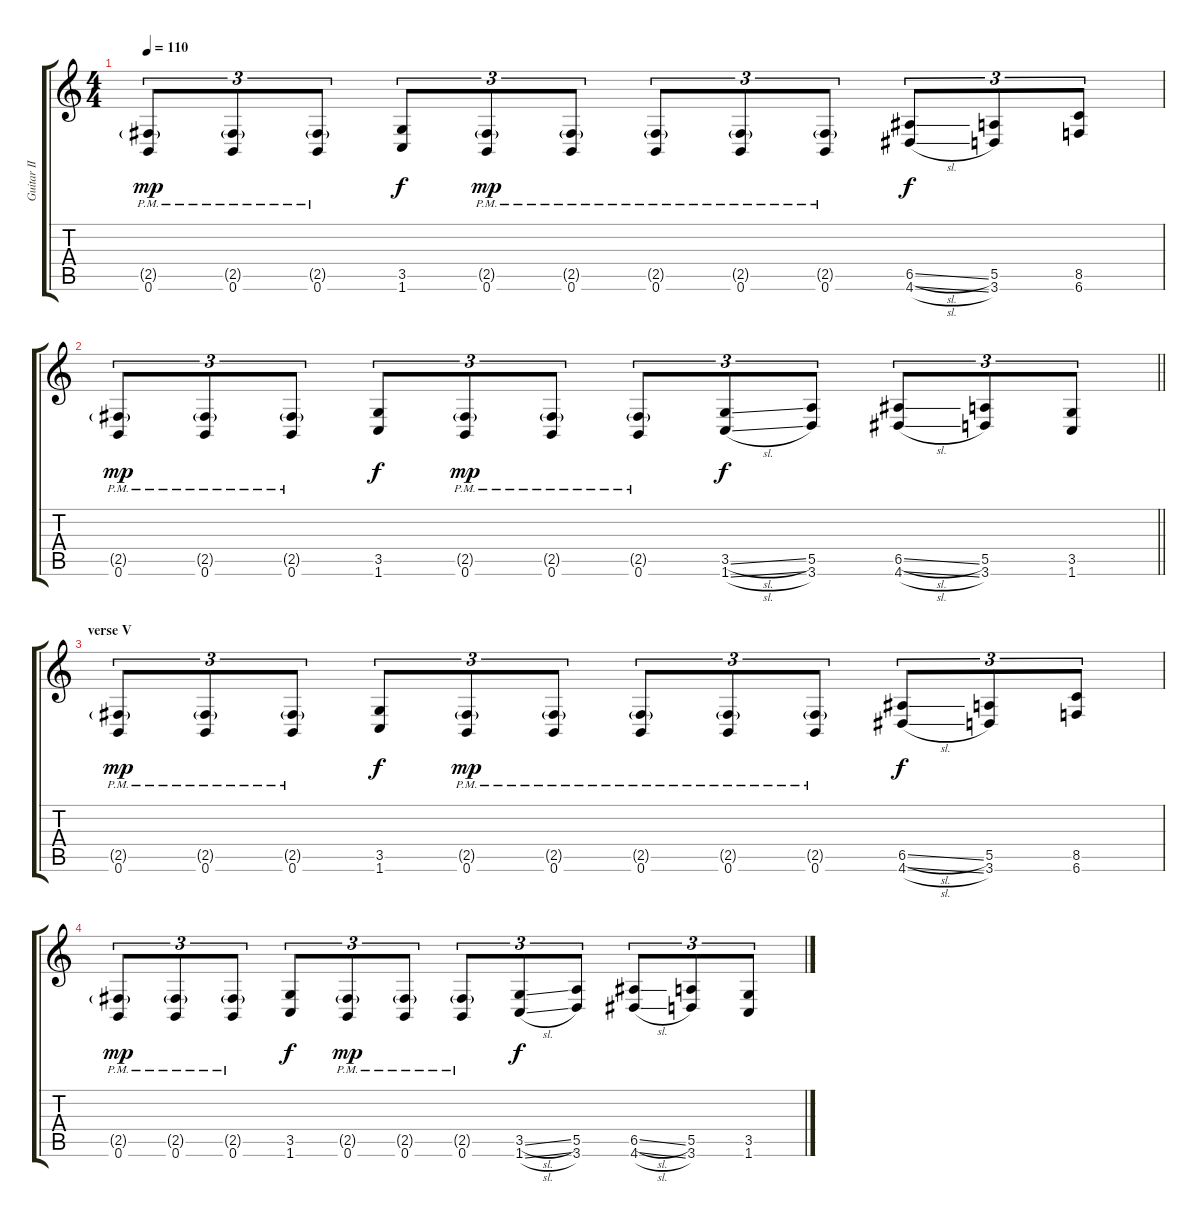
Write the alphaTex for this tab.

\track ("Guitar II" "Guitar II") {instrument distortionguitar}
\staff {score tabs}
\tuning (B3 Gb3 D3 A2 E2 B1) {hide}
\ts (4 4)
\tempo 110
\clef g2
\ks c
(2.5{g pm} 0.6{pm}).8{tu (3 2) dy mp} (2.5{g pm} 0.6{pm}).8{tu (3 2)} (2.5{g pm} 0.6{pm}).8{tu (3 2)} (3.5 1.6).8{tu (3 2) dy f} (2.5{g pm} 0.6{pm}).8{tu (3 2) dy mp} (2.5{g pm} 0.6{pm}).8{tu (3 2)} (2.5{g pm} 0.6{pm}).8{tu (3 2)} (2.5{g pm} 0.6{pm}).8{tu (3 2)} (2.5{g pm} 0.6{pm}).8{tu (3 2)} (6.5{sl} 4.6{sl}).8{tu (3 2) dy f} (5.5 3.6).8{tu (3 2)} (8.5 6.6).8{tu (3 2)} |
\barLineRight lightlight
(2.5{g pm} 0.6{pm}).8{tu (3 2) dy mp} (2.5{g pm} 0.6{pm}).8{tu (3 2)} (2.5{g pm} 0.6{pm}).8{tu (3 2)} (3.5 1.6).8{tu (3 2) dy f} (2.5{g pm} 0.6{pm}).8{tu (3 2) dy mp} (2.5{g pm} 0.6{pm}).8{tu (3 2)} (2.5{g pm} 0.6{pm}).8{tu (3 2)} (3.5{sl} 1.6{sl}).8{tu (3 2) dy f} (5.5 3.6).8{tu (3 2)} (6.5{sl} 4.6{sl}).8{tu (3 2)} (5.5 3.6).8{tu (3 2)} (3.5 1.6).8{tu (3 2)} |
\section ("" "verse V")
(2.5{g pm} 0.6{pm}).8{tu (3 2) dy mp} (2.5{g pm} 0.6{pm}).8{tu (3 2)} (2.5{g pm} 0.6{pm}).8{tu (3 2)} (3.5 1.6).8{tu (3 2) dy f} (2.5{g pm} 0.6{pm}).8{tu (3 2) dy mp} (2.5{g pm} 0.6{pm}).8{tu (3 2)} (2.5{g pm} 0.6{pm}).8{tu (3 2)} (2.5{g pm} 0.6{pm}).8{tu (3 2)} (2.5{g pm} 0.6{pm}).8{tu (3 2)} (6.5{sl} 4.6{sl}).8{tu (3 2) dy f} (5.5 3.6).8{tu (3 2)} (8.5 6.6).8{tu (3 2)} |
(2.5{g pm} 0.6{pm}).8{tu (3 2) dy mp} (2.5{g pm} 0.6{pm}).8{tu (3 2)} (2.5{g pm} 0.6{pm}).8{tu (3 2)} (3.5 1.6).8{tu (3 2) dy f} (2.5{g pm} 0.6{pm}).8{tu (3 2) dy mp} (2.5{g pm} 0.6{pm}).8{tu (3 2)} (2.5{g pm} 0.6{pm}).8{tu (3 2)} (3.5{sl} 1.6{sl}).8{tu (3 2) dy f} (5.5 3.6).8{tu (3 2)} (6.5{sl} 4.6{sl}).8{tu (3 2)} (5.5 3.6).8{tu (3 2)} (3.5 1.6).8{tu (3 2)}
